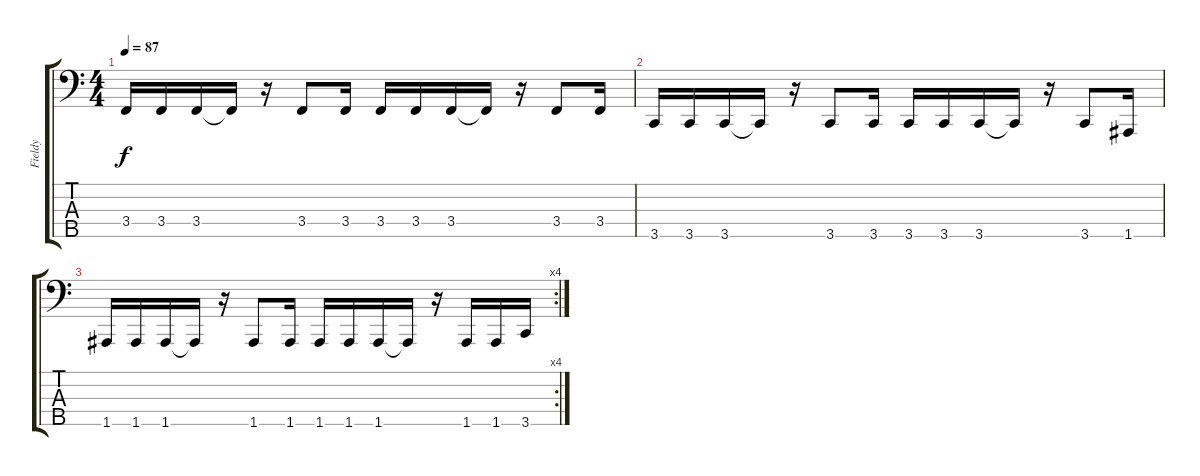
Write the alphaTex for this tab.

\track ("Fieldy" "Fieldy") {instrument slapbass1}
\staff {score tabs}
\tuning (F2 C2 G1 D1 A0) {hide}
\ts (4 4)
\tempo 87
\clef f4
\ks c
3.4.16{dy f} 3.4.16 3.4.16 3.4{t}.16 r.16 3.4.8 3.4.16 3.4.16 3.4.16 3.4.16 3.4{t}.16 r.16 3.4.8 3.4.16 |
3.5.16 3.5.16 3.5.16 3.5{t}.16 r.16 3.5.8 3.5.16 3.5.16 3.5.16 3.5.16 3.5{t}.16 r.16 3.5.8 1.5.16 |
\rc 4
1.5.16 1.5.16 1.5.16 1.5{t}.16 r.16 1.5.8 1.5.16 1.5.16 1.5.16 1.5.16 1.5{t}.16 r.16 1.5.16 1.5.16 3.5.16
